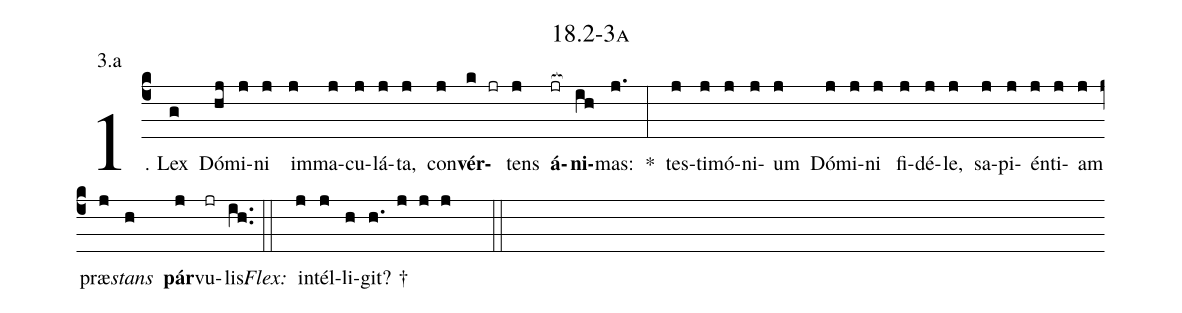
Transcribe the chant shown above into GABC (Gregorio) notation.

name: 18.2-3a;
annotation: 3.a;
%%
(c4)1. Lex(g) Dó(hj)mi(j)ni(j) im(j)ma(j)cu(j)lá(j)ta,(j) con(j)<b>vér</b>(k jr)tens(j) <b>á</b>(jr[ocb:1{])<b>ni</b>(ih[ocb:0}])mas:(j.) *(:) tes(j)ti(j)mó(j)ni(j)um(j) Dó(j)mi(j)ni(j) fi(j)dé(j)le,(j) sa(j)pi(j)én(j)ti(j)am(j) præ(j)<i>stans</i>(h) <b>pár</b>(j)vu(jr)lis.(ih..) (::)
<i>Flex:</i>()  in(j)tél(j)li(h)git? †(h. j j j  ::)

%E(j) u(j) o(j) u(h) a(j) e.(ih..) (::)
